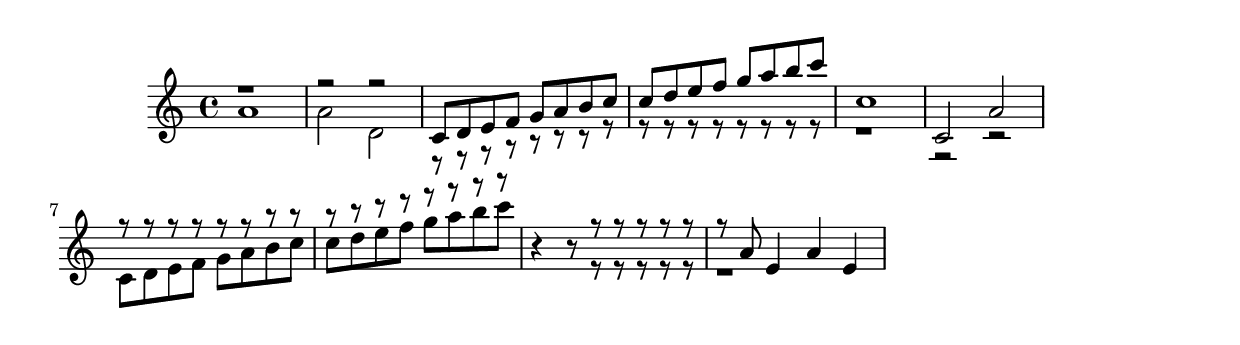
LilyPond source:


\version "2.7.39"
\header{
  texidoc="
Rests should not collide with beams, stems and noteheads.  Rests may
be under beams.  Rests should be move by integral number of spaces
inside the staff, and by half spaces outside.  Notice that the half
and whole rests just outside the staff get ledger lines in different
cases.
"
}

\layout { ragged-right = ##t }

scale =  \relative c' {
  c8 d e f g a b c c d e f g a b c

}
rests =              {
  r r r  r r r r r r r r r r r r r
} 
different = <<  {
  \relative c'' {
    r8 a e4 a e
  }
}\\ {
  
  \relative c'' {
    r1
  }} >>

scales = \context Staff  <<
  {  r1 r2 r2   \scale    c''1 c'2 a'2 \rests  }
  \\
  { a'1 a'2 d'2 \rests r1 r2 r2  \scale }
>>

restsII = \context Staff  {
  r4 r8
  \context Staff << {  r8 } \\{  r8} >>
  \context Staff << { r8} r8 \\{  r8} >>
  \context Staff << { r8} r8 r8 \\ {  r8} >>
  \context Staff << { r} \\ {  r} >>
  \context Staff << { r} r\\ { \stemDown r} >>
  \different	
}


{ 
  \scales 
  \restsII 
}

	



